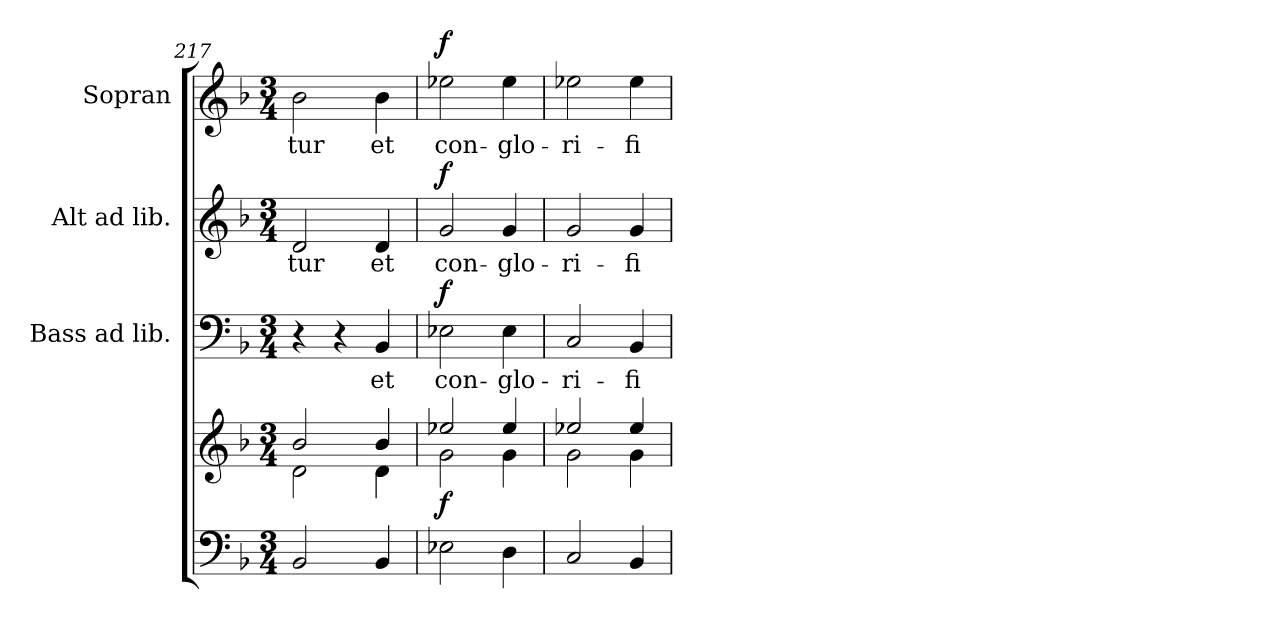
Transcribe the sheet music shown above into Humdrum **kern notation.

**kern	**kern	**dynam	**kern	**text	**dynam	**kern	**text	**dynam	**kern	**text	**dynam
*part4	*part4	*part4	*part3	*part3	*part3	*part2	*part2	*part2	*part1	*part1	*part1
*staff5	*staff4	*staff4/5	*staff3	*staff3	*staff3	*staff2	*staff2	*staff2	*staff1	*staff1	*staff1
*	*	*	*I"Bass ad lib.	*	*	*I"Alt ad lib.	*	*	*I"Sopran	*	*
*	*	*	*I'B.	*	*	*I'A.	*	*	*I'S.	*	*
*clefF4	*clefG2	*	*clefF4	*	*	*clefG2	*	*	*clefG2	*	*
*k[b-]	*k[b-]	*	*k[b-]	*	*	*k[b-]	*	*	*k[b-]	*	*
*F:	*F:	*	*F:	*	*	*F:	*	*	*F:	*	*
*M3/4	*M3/4	*	*M3/4	*	*	*M3/4	*	*	*M3/4	*	*
=217	=217	=217	=217	=217	=217	=217	=217	=217	=217	=217	=217
*	*^	*	*	*	*	*	*	*	*	*	*
!	!	!	!	!	!	!	!	!LO:LY:b	!	!	!LO:LY:b	!
2BB-/	2b-/	2d\	.	4r	.	.	2d/	-tur	.	2b-\	-tur	.
.	.	.	.	4r	.	.	.	.	.	.	.	.
!	!	!	!	!	!LO:LY:b	!	!	!LO:LY:b	!	!	!LO:LY:b	!
4BB-/	4b-/	4d\	.	4BB-/	et	.	4d/	et	.	4b-\	et	.
=218	=218	=218	=218	=218	=218	=218	=218	=218	=218	=218	=218	=218
!	!	!	!LO:DY:b	!	!LO:LY:b	!LO:DY:a	!	!LO:LY:b	!LO:DY:a	!	!LO:LY:b	!LO:DY:a
2E-X\	2ee-X/	2g\	f	2E-X\	con-	f	2g/	con-	f	2ee-X\	con-	f
!	!	!	!	!	!LO:LY:b	!	!	!LO:LY:b	!	!	!LO:LY:b	!
4D\	4ee-/	4g\	.	4E-\	-glo-	.	4g/	-glo-	.	4ee-\	-glo-	.
=219	=219	=219	=219	=219	=219	=219	=219	=219	=219	=219	=219	=219
!	!	!	!	!	!LO:LY:b	!	!	!LO:LY:b	!	!	!LO:LY:b	!
2C/	2ee-X/	2g\	.	2C/	-ri-	.	2g/	-ri-	.	2ee-X\	-ri-	.
!	!	!	!	!	!LO:LY:b	!	!	!LO:LY:b	!	!	!LO:LY:b	!
4BB-/	4ee-/	4g\	.	4BB-/	-fi-	.	4g/	-fi-	.	4ee-\	-fi-	.
*	*v	*v	*	*	*	*	*	*	*	*	*	*
=	=	=	=	=	=	=	=	=	=	=	=
*-	*-	*-	*-	*-	*-	*-	*-	*-	*-	*-	*-
